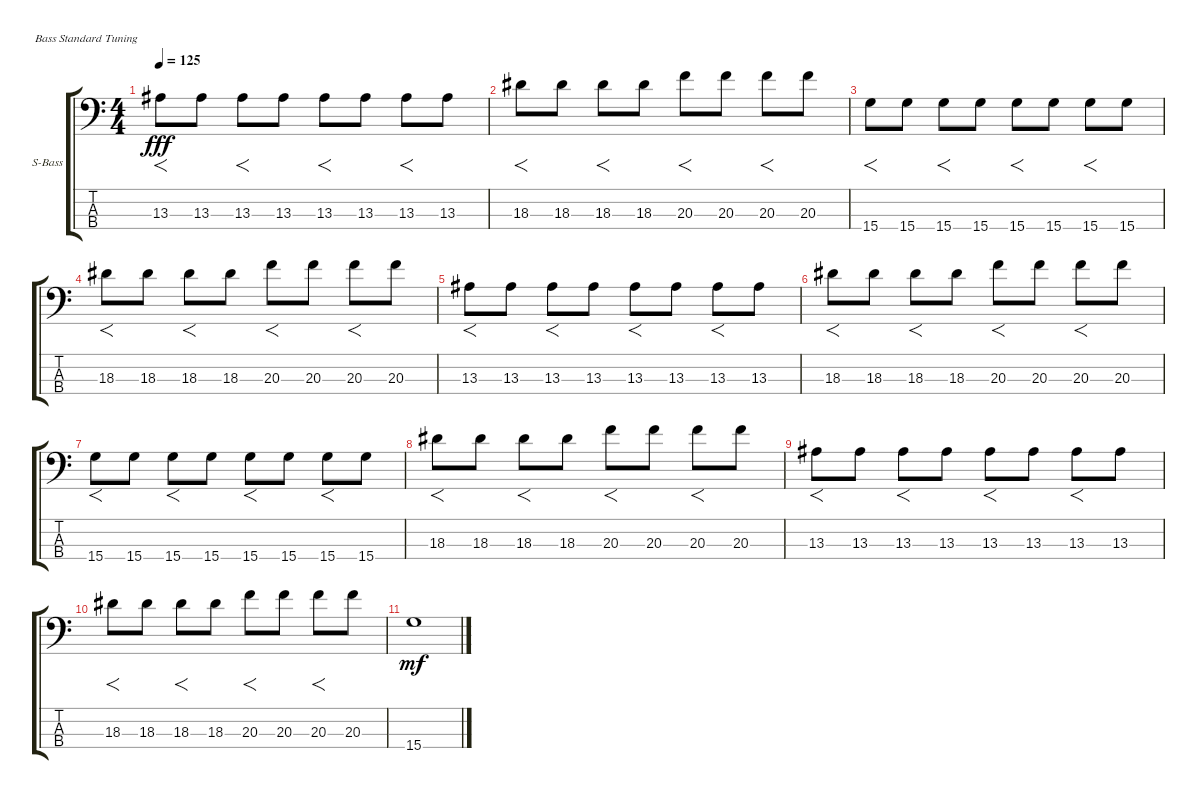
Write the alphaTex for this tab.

\defaultSystemsLayout 4
\bracketExtendMode groupsimilarinstruments
\firstSystemTrackNameOrientation horizontal
\otherSystemsTrackNameOrientation horizontal
\track ("Synthesizer Bass" "S-Bass") {instrument synthbass1}
\staff {score tabs}
\tuning (G2 D2 A1 E1)
\ts (4 4)
\tempo 125
\clef f4
\ks c
13.3.8{f dy fff} 13.3.8 13.3.8{f} 13.3.8 13.3.8{f} 13.3.8 13.3.8{f} 13.3.8 |
18.3.8{f} 18.3.8 18.3.8{f} 18.3.8 20.3.8{f} 20.3.8 20.3.8{f} 20.3.8 |
15.4.8{f} 15.4.8 15.4.8{f} 15.4.8 15.4.8{f} 15.4.8 15.4.8{f} 15.4.8 |
18.3.8{f} 18.3.8 18.3.8{f} 18.3.8 20.3.8{f} 20.3.8 20.3.8{f} 20.3.8 |
13.3.8{f} 13.3.8 13.3.8{f} 13.3.8 13.3.8{f} 13.3.8 13.3.8{f} 13.3.8 |
18.3.8{f} 18.3.8 18.3.8{f} 18.3.8 20.3.8{f} 20.3.8 20.3.8{f} 20.3.8 |
15.4.8{f} 15.4.8 15.4.8{f} 15.4.8 15.4.8{f} 15.4.8 15.4.8{f} 15.4.8 |
18.3.8{f} 18.3.8 18.3.8{f} 18.3.8 20.3.8{f} 20.3.8 20.3.8{f} 20.3.8 |
13.3.8{f} 13.3.8 13.3.8{f} 13.3.8 13.3.8{f} 13.3.8 13.3.8{f} 13.3.8 |
18.3.8{f} 18.3.8 18.3.8{f} 18.3.8 20.3.8{f} 20.3.8 20.3.8{f} 20.3.8 |
15.4.1{dy mf}
